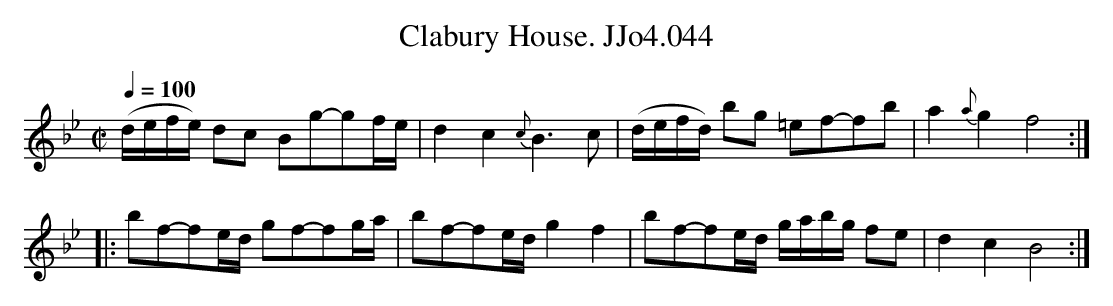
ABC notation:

X:1
T:Clabury House. JJo4.044
M:C|
L:1/8
Q:1/4=100
K:Bb
(d/e/f/e/) dc Bg-gf/e/|d2c2{c}B3c|(d/e/f/d/) bg =ef-fb|a2{a}g2f4:|
|:bf-fe/d/ gf-fg/a/|bf-fe/d/g2f2|bf-fe/d/ g/a/b/g/ fe|d2c2B4:|
